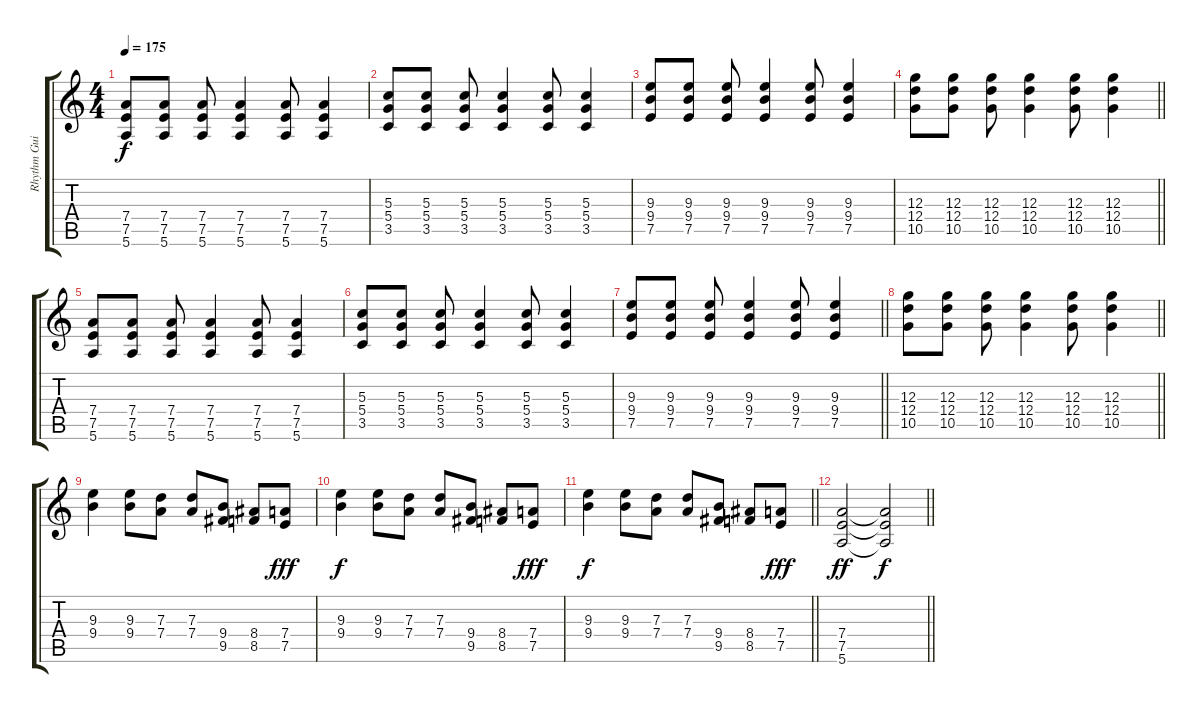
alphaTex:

\track ("Rhythm Guitar" "Rhythm Gui") {instrument distortionguitar}
\staff {score tabs}
\tuning (E4 B3 G3 D3 A2 E2) {hide}
\ts (4 4)
\tempo 175
\clef g2
\ks c
(7.4 7.5 5.6).8{dy f} (7.4 7.5 5.6).8 (7.4 7.5 5.6).8 (7.4 7.5 5.6).4 (7.4 7.5 5.6).8 (7.4 7.5 5.6).4 |
(5.3 5.4 3.5).8 (5.3 5.4 3.5).8 (5.3 5.4 3.5).8 (5.3 5.4 3.5).4 (5.3 5.4 3.5).8 (5.3 5.4 3.5).4 |
(9.3 9.4 7.5).8 (9.3 9.4 7.5).8 (9.3 9.4 7.5).8 (9.3 9.4 7.5).4 (9.3 9.4 7.5).8 (9.3 9.4 7.5).4 |
\barLineRight lightlight
(12.3 12.4 10.5).8 (12.3 12.4 10.5).8 (12.3 12.4 10.5).8 (12.3 12.4 10.5).4 (12.3 12.4 10.5).8 (12.3 12.4 10.5).4 |
(7.4 7.5 5.6).8 (7.4 7.5 5.6).8 (7.4 7.5 5.6).8 (7.4 7.5 5.6).4 (7.4 7.5 5.6).8 (7.4 7.5 5.6).4 |
(5.3 5.4 3.5).8 (5.3 5.4 3.5).8 (5.3 5.4 3.5).8 (5.3 5.4 3.5).4 (5.3 5.4 3.5).8 (5.3 5.4 3.5).4 |
\barLineRight lightlight
(9.3 9.4 7.5).8 (9.3 9.4 7.5).8 (9.3 9.4 7.5).8 (9.3 9.4 7.5).4 (9.3 9.4 7.5).8 (9.3 9.4 7.5).4 |
\barLineRight lightlight
(12.3 12.4 10.5).8 (12.3 12.4 10.5).8 (12.3 12.4 10.5).8 (12.3 12.4 10.5).4 (12.3 12.4 10.5).8 (12.3 12.4 10.5).4 |
(9.3 9.4).4 (9.3 9.4).8 (7.3 7.4).8 (7.3 7.4).8 (9.4 9.5).8 (8.4 8.5).8 (7.4 7.5).8{dy fff} |
(9.3 9.4).4{dy f} (9.3 9.4).8 (7.3 7.4).8 (7.3 7.4).8 (9.4 9.5).8 (8.4 8.5).8 (7.4 7.5).8{dy fff} |
\barLineRight lightlight
(9.3 9.4).4{dy f} (9.3 9.4).8 (7.3 7.4).8 (7.3 7.4).8 (9.4 9.5).8 (8.4 8.5).8 (7.4 7.5).8{dy fff} |
\barLineRight lightlight
(7.4 7.5 5.6).2{dy ff} (7.4{t} 7.5{t} 5.6{t}).2{dy f}
